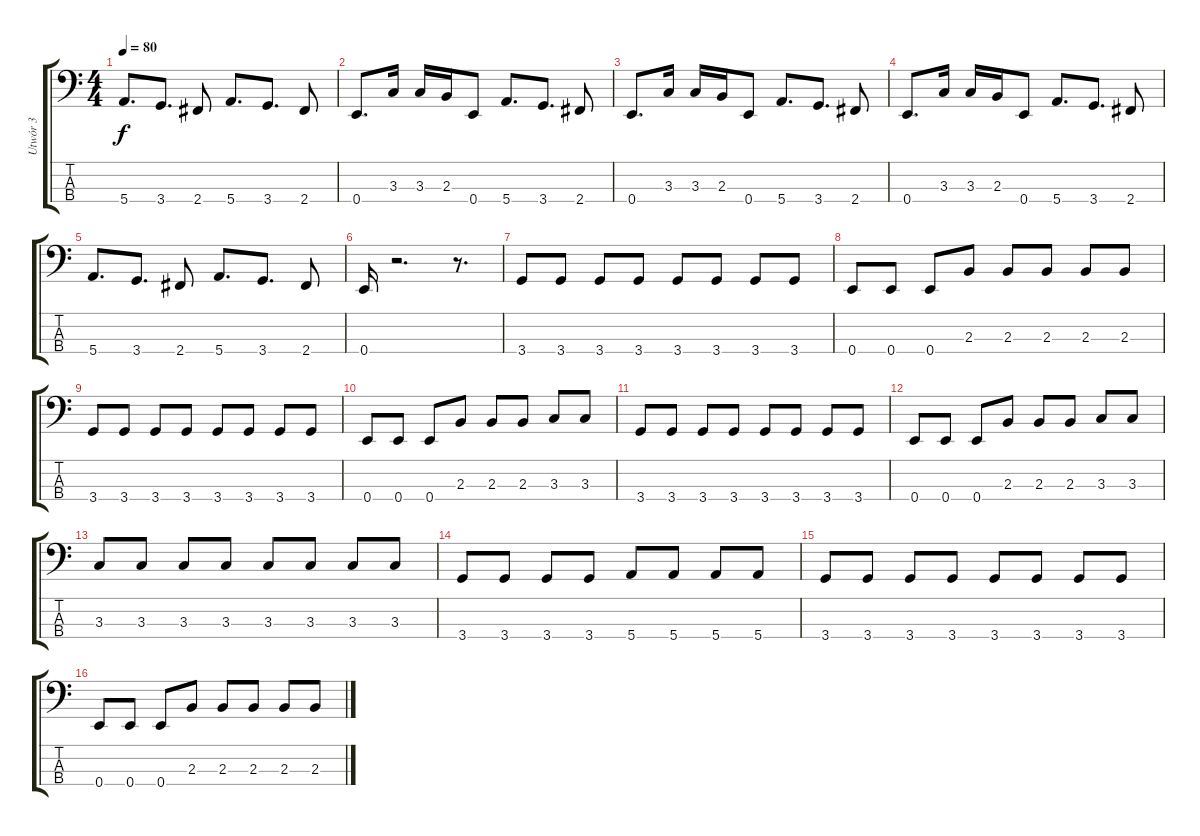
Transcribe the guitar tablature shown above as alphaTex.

\track ("Utwór 3" "Utwór 3") {instrument electricbassfinger}
\staff {score tabs}
\tuning (G2 D2 A1 E1) {hide}
\ts (4 4)
\tempo 80
\clef f4
\ks c
5.4.8{d dy f} 3.4.8{d} 2.4.8 5.4.8{d} 3.4.8{d} 2.4.8 |
0.4.8{d} 3.3.16 3.3.16 2.3.16 0.4.8 5.4.8{d} 3.4.8{d} 2.4.8 |
0.4.8{d} 3.3.16 3.3.16 2.3.16 0.4.8 5.4.8{d} 3.4.8{d} 2.4.8 |
0.4.8{d} 3.3.16 3.3.16 2.3.16 0.4.8 5.4.8{d} 3.4.8{d} 2.4.8 |
5.4.8{d} 3.4.8{d} 2.4.8 5.4.8{d} 3.4.8{d} 2.4.8 |
0.4.16 r.2{d} r.8{d} |
3.4.8 3.4.8 3.4.8 3.4.8 3.4.8 3.4.8 3.4.8 3.4.8 |
0.4.8 0.4.8 0.4.8 2.3.8 2.3.8 2.3.8 2.3.8 2.3.8 |
3.4.8 3.4.8 3.4.8 3.4.8 3.4.8 3.4.8 3.4.8 3.4.8 |
0.4.8 0.4.8 0.4.8 2.3.8 2.3.8 2.3.8 3.3.8 3.3.8 |
3.4.8 3.4.8 3.4.8 3.4.8 3.4.8 3.4.8 3.4.8 3.4.8 |
0.4.8 0.4.8 0.4.8 2.3.8 2.3.8 2.3.8 3.3.8 3.3.8 |
3.3.8 3.3.8 3.3.8 3.3.8 3.3.8 3.3.8 3.3.8 3.3.8 |
3.4.8 3.4.8 3.4.8 3.4.8 5.4.8 5.4.8 5.4.8 5.4.8 |
3.4.8 3.4.8 3.4.8 3.4.8 3.4.8 3.4.8 3.4.8 3.4.8 |
0.4.8 0.4.8 0.4.8 2.3.8 2.3.8 2.3.8 2.3.8 2.3.8
